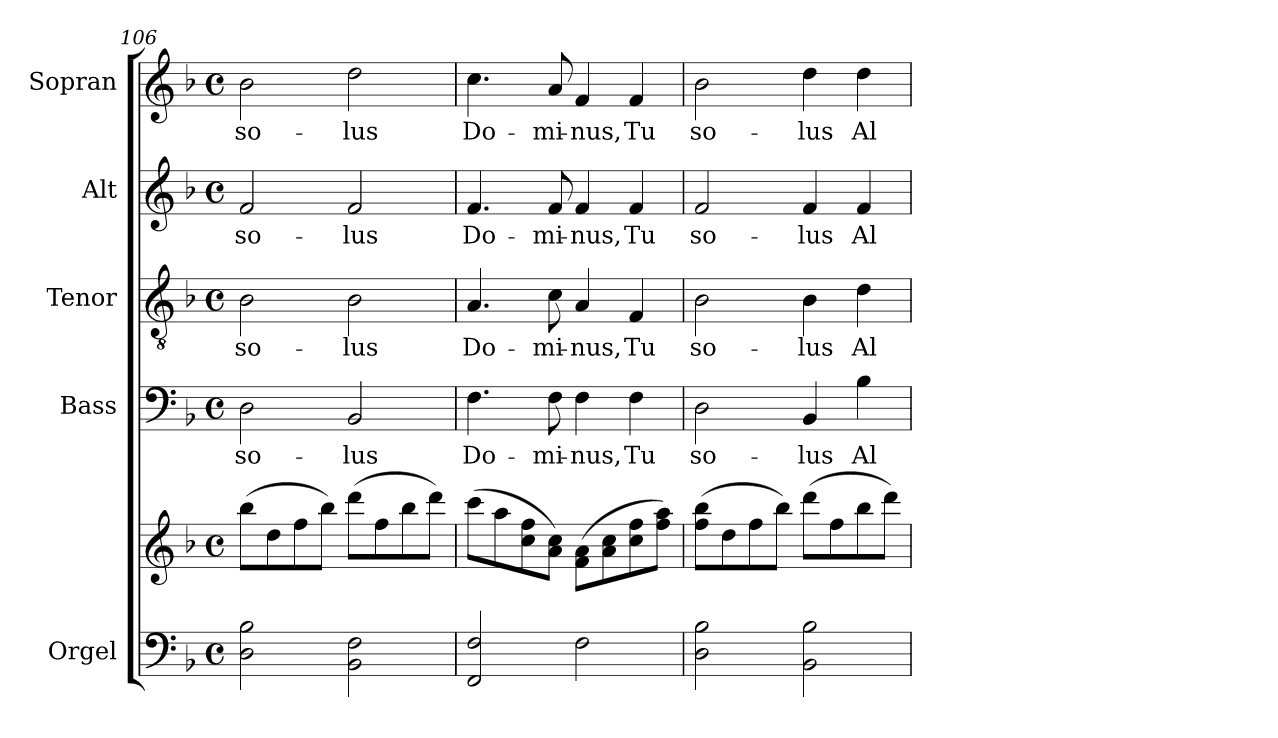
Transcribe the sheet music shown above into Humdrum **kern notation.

**kern	**kern	**kern	**text	**kern	**text	**kern	**text	**kern	**text
*part5	*part5	*part4	*part4	*part3	*part3	*part2	*part2	*part1	*part1
*staff6	*staff5	*staff4	*staff4	*staff3	*staff3	*staff2	*staff2	*staff1	*staff1
*I"Orgel	*	*I"Bass	*	*I"Tenor	*	*I"Alt	*	*I"Sopran	*
*I'Org.	*	*I'B.	*	*I'T.	*	*I'A.	*	*I'S.	*
*clefF4	*clefG2	*clefF4	*	*clefGv2	*	*clefG2	*	*clefG2	*
*k[b-]	*k[b-]	*k[b-]	*	*k[b-]	*	*k[b-]	*	*k[b-]	*
*F:	*F:	*F:	*	*F:	*	*F:	*	*F:	*
*M4/4	*M4/4	*M4/4	*	*M4/4	*	*M4/4	*	*M4/4	*
*met(c)	*met(c)	*met(c)	*	*met(c)	*	*met(c)	*	*met(c)	*
=106	=106	=106	=106	=106	=106	=106	=106	=106	=106
!	!	!	!LO:LY:b	!	!LO:LY:b	!	!LO:LY:b	!	!LO:LY:b
2D\ 2B-\	(>8bb-\L	2D\	so-	2B-\	so-	2f/	so-	2b-\	so-
.	8dd\	.	.	.	.	.	.	.	.
.	8ff\	.	.	.	.	.	.	.	.
.	8bb-\J)	.	.	.	.	.	.	.	.
!	!	!	!LO:LY:b	!	!LO:LY:b	!	!LO:LY:b	!	!LO:LY:b
2BB-\ 2F\	(>8ddd\L	2BB-/	-lus	2B-\	-lus	2f/	-lus	2dd\	-lus
.	8ff\	.	.	.	.	.	.	.	.
.	8bb-\	.	.	.	.	.	.	.	.
.	8ddd\J)	.	.	.	.	.	.	.	.
=107	=107	=107	=107	=107	=107	=107	=107	=107	=107
!	!	!	!LO:LY:b	!	!LO:LY:b	!	!LO:LY:b	!	!LO:LY:b
2FF/ 2F/	(>8ccc\L	4.F\	Do-	4.A/	Do-	4.f/	Do-	4.cc\	Do-
.	8aa\	.	.	.	.	.	.	.	.
.	8cc\ 8ff\	.	.	.	.	.	.	.	.
!	!	!	!LO:LY:b	!	!LO:LY:b	!	!LO:LY:b	!	!LO:LY:b
.	8a\ 8cc\J)	8F\	-mi-	8c\	-mi-	8f/	-mi-	8a/	-mi-
!	!	!	!LO:LY:b	!	!LO:LY:b	!	!LO:LY:b	!	!LO:LY:b
2F\	(>8f\ 8a\L	4F\	-nus,	4A/	-nus,	4f/	-nus,	4f/	-nus,
.	8a\ 8cc\	.	.	.	.	.	.	.	.
!	!	!	!LO:LY:b	!	!LO:LY:b	!	!LO:LY:b	!	!LO:LY:b
.	8cc\ 8ff\	4F\	Tu	4F/	Tu	4f/	Tu	4f/	Tu
.	8ff\ 8aa\J)	.	.	.	.	.	.	.	.
=108	=108	=108	=108	=108	=108	=108	=108	=108	=108
!	!	!	!LO:LY:b	!	!LO:LY:b	!	!LO:LY:b	!	!LO:LY:b
2D\ 2B-\	(>8ff\ 8bb-\L	2D\	so-	2B-\	so-	2f/	so-	2b-\	so-
.	8dd\	.	.	.	.	.	.	.	.
.	8ff\	.	.	.	.	.	.	.	.
.	8bb-\J)	.	.	.	.	.	.	.	.
!	!	!	!LO:LY:b	!	!LO:LY:b	!	!LO:LY:b	!	!LO:LY:b
2BB-\ 2B-\	(>8ddd\L	4BB-/	-lus	4B-\	-lus	4f/	-lus	4dd\	-lus
.	8ff\	.	.	.	.	.	.	.	.
!	!	!	!LO:LY:b	!	!LO:LY:b	!	!LO:LY:b	!	!LO:LY:b
.	8bb-\	4B-\	Al-	4d\	Al-	4f/	Al-	4dd\	Al-
.	8ddd\J)	.	.	.	.	.	.	.	.
=	=	=	=	=	=	=	=	=	=
*-	*-	*-	*-	*-	*-	*-	*-	*-	*-
